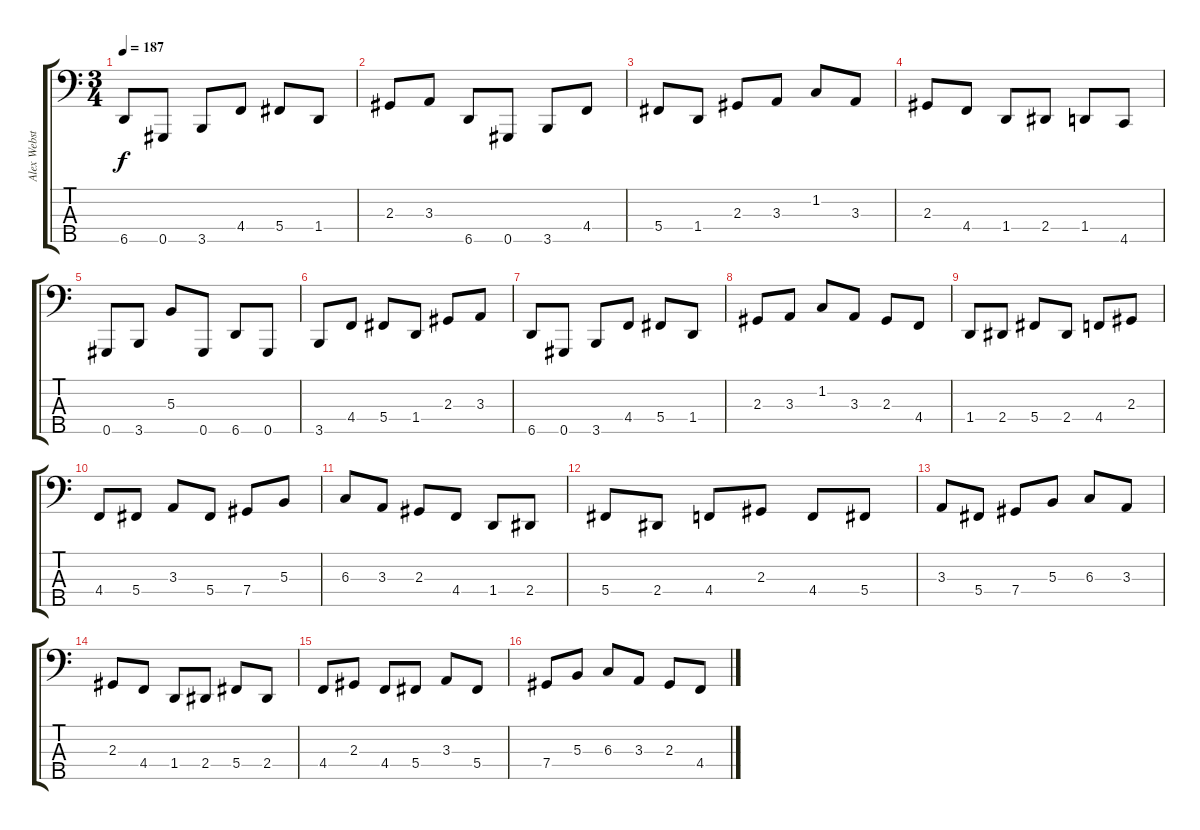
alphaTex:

\track ("Alex Webster - Bass" "Alex Webst") {instrument slapbass2}
\staff {score tabs}
\tuning (Eb2 B1 Gb1 Db1 Ab0) {hide}
\ts (3 4)
\tempo 187
\clef f4
\ks c
6.5.8{dy f} 0.5.8 3.5.8 4.4.8 5.4.8 1.4.8 |
2.3.8 3.3.8 6.5.8 0.5.8 3.5.8 4.4.8 |
5.4.8 1.4.8 2.3.8 3.3.8 1.2.8 3.3.8 |
2.3.8 4.4.8 1.4.8 2.4.8 1.4.8 4.5.8 |
0.5.8 3.5.8 5.3.8 0.5.8 6.5.8 0.5.8 |
3.5.8 4.4.8 5.4.8 1.4.8 2.3.8 3.3.8 |
6.5.8 0.5.8 3.5.8 4.4.8 5.4.8 1.4.8 |
2.3.8 3.3.8 1.2.8 3.3.8 2.3.8 4.4.8 |
1.4.8 2.4.8 5.4.8 2.4.8 4.4.8 2.3.8 |
4.4.8 5.4.8 3.3.8 5.4.8 7.4.8 5.3.8 |
6.3.8 3.3.8 2.3.8 4.4.8 1.4.8 2.4.8 |
5.4.8 2.4.8 4.4.8 2.3.8 4.4.8 5.4.8 |
3.3.8 5.4.8 7.4.8 5.3.8 6.3.8 3.3.8 |
2.3.8 4.4.8 1.4.8 2.4.8 5.4.8 2.4.8 |
4.4.8 2.3.8 4.4.8 5.4.8 3.3.8 5.4.8 |
7.4.8 5.3.8 6.3.8 3.3.8 2.3.8 4.4.8
